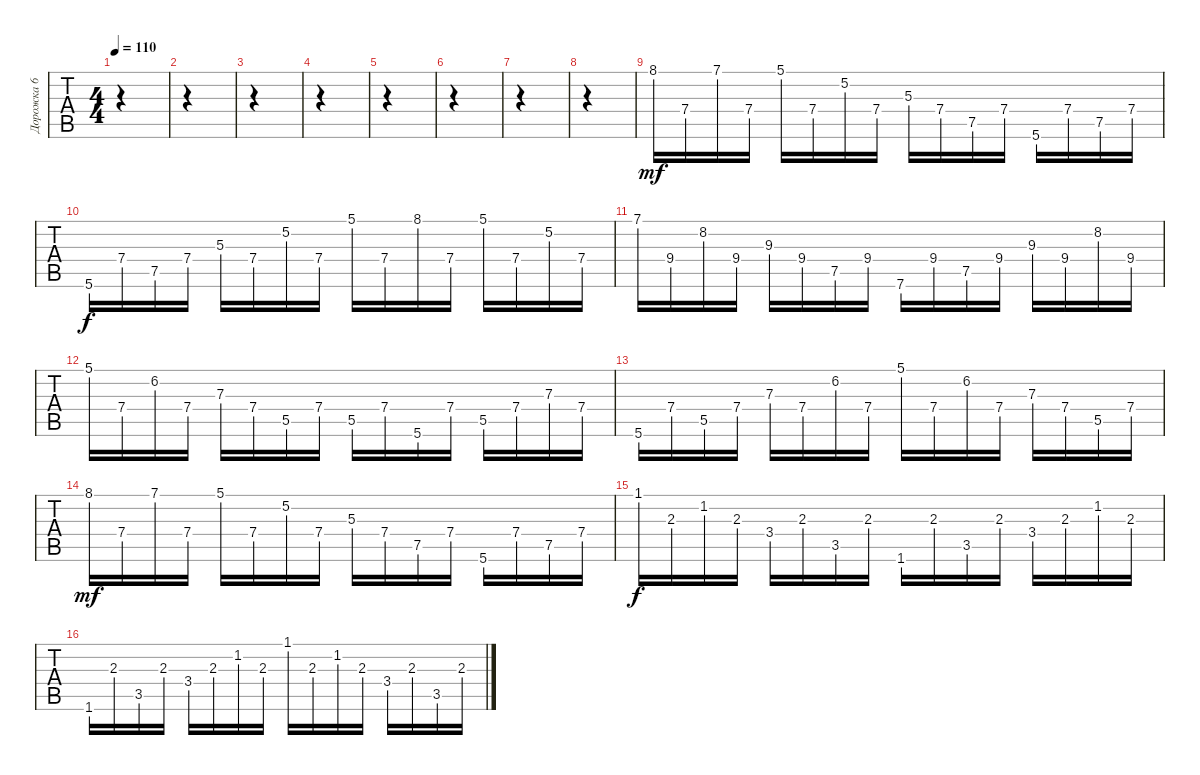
\track ("Дорожка 6" "Дорожка 6") {instrument acousticguitarsteel}
\staff {tabs}
\tuning (E4 B3 G3 D3 A2 E2) {hide}
\ts (4 4)
\tempo 110
\clef g2
\ks c
|
|
|
|
|
|
|
|
8.1.16{dy mf instrument tremolostrings} 7.4.16 7.1.16 7.4.16 5.1.16 7.4.16 5.2.16 7.4.16 5.3.16 7.4.16 7.5.16 7.4.16 5.6.16 7.4.16 7.5.16 7.4.16 |
5.6.16{dy f} 7.4.16 7.5.16 7.4.16 5.3.16 7.4.16 5.2.16 7.4.16 5.1.16 7.4.16 8.1.16 7.4.16 5.1.16 7.4.16 5.2.16 7.4.16 |
7.1.16 9.4.16 8.2.16 9.4.16 9.3.16 9.4.16 7.5.16 9.4.16 7.6.16 9.4.16 7.5.16 9.4.16 9.3.16 9.4.16 8.2.16 9.4.16 |
5.1.16 7.4.16 6.2.16 7.4.16 7.3.16 7.4.16 5.5.16 7.4.16 5.5.16 7.4.16 5.6.16 7.4.16 5.5.16 7.4.16 7.3.16 7.4.16 |
5.6.16 7.4.16 5.5.16 7.4.16 7.3.16 7.4.16 6.2.16 7.4.16 5.1.16 7.4.16 6.2.16 7.4.16 7.3.16 7.4.16 5.5.16 7.4.16 |
8.1.16{dy mf instrument tremolostrings} 7.4.16 7.1.16 7.4.16 5.1.16 7.4.16 5.2.16 7.4.16 5.3.16 7.4.16 7.5.16 7.4.16 5.6.16 7.4.16 7.5.16 7.4.16 |
1.1.16{dy f} 2.3.16 1.2.16 2.3.16 3.4.16 2.3.16 3.5.16 2.3.16 1.6.16 2.3.16 3.5.16 2.3.16 3.4.16 2.3.16 1.2.16 2.3.16 |
1.6.16 2.3.16 3.5.16 2.3.16 3.4.16 2.3.16 1.2.16 2.3.16 1.1.16 2.3.16 1.2.16 2.3.16 3.4.16 2.3.16 3.5.16 2.3.16
